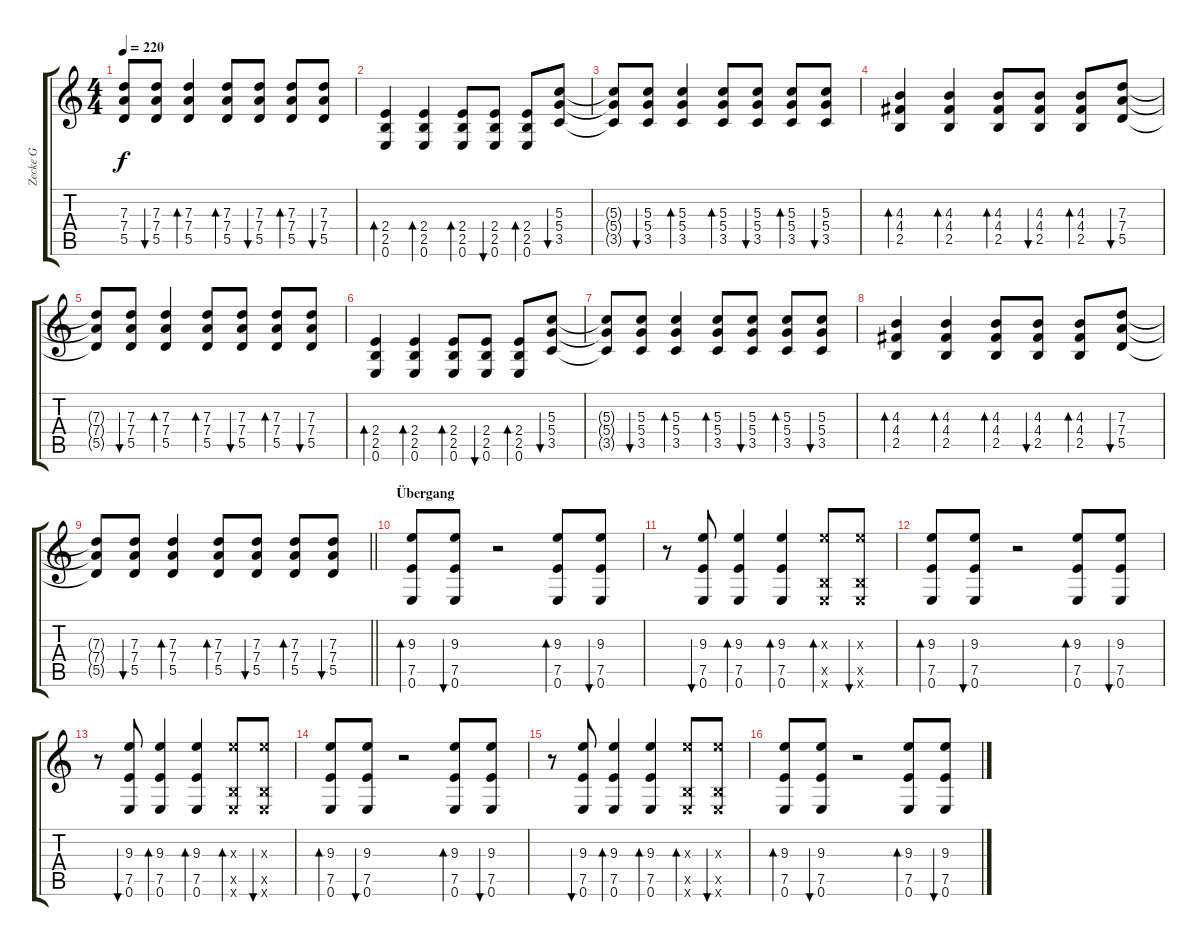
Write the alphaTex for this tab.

\track ("Zecke G" "Zecke G") {instrument distortionguitar}
\staff {score tabs}
\tuning (E4 B3 G3 D3 A2 E2) {hide}
\ts (4 4)
\tempo 220
\clef g2
\ks c
(7.3{t} 7.4{t} 5.5{t}).8{dy f} (7.3 7.4 5.5).8{bu 60} (7.3 7.4 5.5).4{bd 60} (7.3 7.4 5.5).8{bd 60} (7.3 7.4 5.5).8{bu 60} (7.3 7.4 5.5).8{bd 120} (7.3 7.4 5.5).8{bu 120} |
(2.4 2.5 0.6).4{bd 60} (2.4 2.5 0.6).4{bd 60} (2.4 2.5 0.6).8{bd 60} (2.4 2.5 0.6).8{bu 60} (2.4 2.5 0.6).8{bd 60} (5.3 5.4 3.5).8{bu 60} |
(5.3{t} 5.4{t} 3.5{t}).8 (5.3 5.4 3.5).8{bu 60} (5.3 5.4 3.5).4{bd 60} (5.3 5.4 3.5).8{bd 60} (5.3 5.4 3.5).8{bu 60} (5.3 5.4 3.5).8{bd 60} (5.3 5.4 3.5).8{bu 60} |
(4.3 4.4 2.5).4{bd 60} (4.3 4.4 2.5).4{bd 60} (4.3 4.4 2.5).8{bd 60} (4.3 4.4 2.5).8{bu 60} (4.3 4.4 2.5).8{bd 60} (7.3 7.4 5.5).8{bu 60} |
(7.3{t} 7.4{t} 5.5{t}).8 (7.3 7.4 5.5).8{bu 60} (7.3 7.4 5.5).4{bd 60} (7.3 7.4 5.5).8{bd 60} (7.3 7.4 5.5).8{bu 60} (7.3 7.4 5.5).8{bd 120} (7.3 7.4 5.5).8{bu 120} |
(2.4 2.5 0.6).4{bd 60} (2.4 2.5 0.6).4{bd 60} (2.4 2.5 0.6).8{bd 60} (2.4 2.5 0.6).8{bu 60} (2.4 2.5 0.6).8{bd 60} (5.3 5.4 3.5).8{bu 60} |
(5.3{t} 5.4{t} 3.5{t}).8 (5.3 5.4 3.5).8{bu 60} (5.3 5.4 3.5).4{bd 60} (5.3 5.4 3.5).8{bd 60} (5.3 5.4 3.5).8{bu 60} (5.3 5.4 3.5).8{bd 60} (5.3 5.4 3.5).8{bu 60} |
(4.3 4.4 2.5).4{bd 60} (4.3 4.4 2.5).4{bd 60} (4.3 4.4 2.5).8{bd 60} (4.3 4.4 2.5).8{bu 60} (4.3 4.4 2.5).8{bd 60} (7.3 7.4 5.5).8{bu 60} |
\barLineRight lightlight
(7.3{t} 7.4{t} 5.5{t}).8 (7.3 7.4 5.5).8{bu 60} (7.3 7.4 5.5).4{bd 60} (7.3 7.4 5.5).8{bd 60} (7.3 7.4 5.5).8{bu 60} (7.3 7.4 5.5).8{bd 120} (7.3 7.4 5.5).8{bu 120} |
\section ("" "Übergang")
(9.3 7.5 0.6).8{bd 120} (9.3 7.5 0.6).8{bu 120} r.2 (9.3 7.5 0.6).8{bd 120} (9.3 7.5 0.6).8{bu 120} |
r.8 (9.3 7.5 0.6).8{bu 120} (9.3 7.5 0.6).4{bd 120} (9.3 7.5 0.6).4{bd 120} (9.3{x} 2.5{x} 0.6{x}).8{bd 120} (9.3{x} 2.5{x} 0.6{x}).8{bu 120} |
(9.3 7.5 0.6).8{bd 120} (9.3 7.5 0.6).8{bu 120} r.2 (9.3 7.5 0.6).8{bd 120} (9.3 7.5 0.6).8{bu 120} |
r.8 (9.3 7.5 0.6).8{bu 120} (9.3 7.5 0.6).4{bd 120} (9.3 7.5 0.6).4{bd 120} (9.3{x} 2.5{x} 0.6{x}).8{bd 120} (9.3{x} 2.5{x} 0.6{x}).8{bu 120} |
(9.3 7.5 0.6).8{bd 120} (9.3 7.5 0.6).8{bu 120} r.2 (9.3 7.5 0.6).8{bd 120} (9.3 7.5 0.6).8{bu 120} |
r.8 (9.3 7.5 0.6).8{bu 120} (9.3 7.5 0.6).4{bd 120} (9.3 7.5 0.6).4{bd 120} (9.3{x} 2.5{x} 0.6{x}).8{bd 120} (9.3{x} 2.5{x} 0.6{x}).8{bu 120} |
(9.3 7.5 0.6).8{bd 120} (9.3 7.5 0.6).8{bu 120} r.2 (9.3 7.5 0.6).8{bd 120} (9.3 7.5 0.6).8{bu 120}
